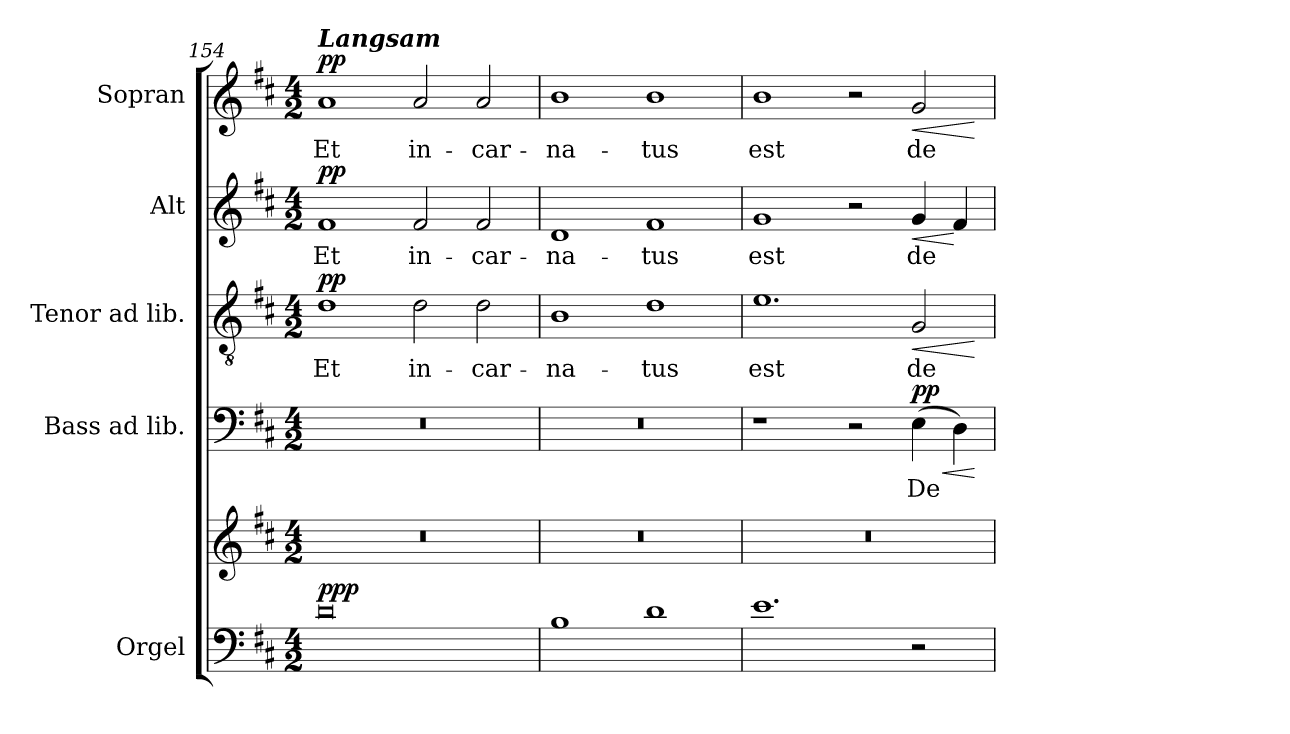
**kern	**kern	**dynam	**kern	**text	**dynam	**kern	**text	**dynam	**kern	**text	**dynam	**kern	**text	**dynam
*part5	*part5	*part5	*part4	*part4	*part4	*part3	*part3	*part3	*part2	*part2	*part2	*part1	*part1	*part1
*staff6	*staff5	*staff5/6	*staff4	*staff4	*staff4	*staff3	*staff3	*staff3	*staff2	*staff2	*staff2	*staff1	*staff1	*staff1
*I"Orgel	*	*	*I"Bass ad lib.	*	*	*I"Tenor ad lib.	*	*	*I"Alt	*	*	*I"Sopran	*	*
*I'Org.	*	*	*I'B.	*	*	*I'T.	*	*	*I'A.	*	*	*I'S.	*	*
*clefF4	*clefG2	*	*clefF4	*	*	*clefGv2	*	*	*clefG2	*	*	*clefG2	*	*
*k[f#c#]	*k[f#c#]	*	*k[f#c#]	*	*	*k[f#c#]	*	*	*k[f#c#]	*	*	*k[f#c#]	*	*
*D:	*D:	*	*D:	*	*	*D:	*	*	*D:	*	*	*D:	*	*
*M4/2	*M4/2	*	*M4/2	*	*	*M4/2	*	*	*M4/2	*	*	*M4/2	*	*
=154	=154	=154	=154	=154	=154	=154	=154	=154	=154	=154	=154	=154	=154	=154
!	!	!	!	!	!	!	!	!	!	!	!	!LO:TX:a:Bi:t=Langsam	!	!
!	!	!LO:DY:a=2	!	!	!	!	!LO:LY:b	!LO:DY:a	!	!LO:LY:b	!LO:DY:a	!	!LO:LY:b	!LO:DY:a
0d	0r	ppp	0r	.	.	1d	Et	pp	1f#	Et	pp	1a	Et	pp
!	!	!	!	!	!	!	!LO:LY:b	!	!	!LO:LY:b	!	!	!LO:LY:b	!
.	.	.	.	.	.	2d\	in-	.	2f#/	in-	.	2a/	in-	.
!	!	!	!	!	!	!	!LO:LY:b	!	!	!LO:LY:b	!	!	!LO:LY:b	!
.	.	.	.	.	.	2d\	-car-	.	2f#/	-car-	.	2a/	-car-	.
=155	=155	=155	=155	=155	=155	=155	=155	=155	=155	=155	=155	=155	=155	=155
!	!	!	!	!	!	!	!LO:LY:b	!	!	!LO:LY:b	!	!	!LO:LY:b	!
1B	0r	.	0r	.	.	1B	-na-	.	1d	-na-	.	1b	-na-	.
!	!	!	!	!	!	!	!LO:LY:b	!	!	!LO:LY:b	!	!	!LO:LY:b	!
1d	.	.	.	.	.	1d	-tus	.	1f#	-tus	.	1b	-tus	.
=156	=156	=156	=156	=156	=156	=156	=156	=156	=156	=156	=156	=156	=156	=156
!	!	!	!	!	!	!	!LO:LY:b	!	!	!LO:LY:b	!	!	!LO:LY:b	!
1.e	0r	.	1r	.	.	1.e	est	.	1g	est	.	1b	est	.
.	.	.	2r	.	.	.	.	.	2r	.	.	2r	.	.
!	!	!	!	!LO:LY:b	!LO:HP:b	!	!LO:LY:b	!LO:HP:b	!	!LO:LY:b	!LO:HP:b	!	!LO:LY:b	!LO:HP:b
!	!	!	!	!	!LO:DY:n=1:a	!	!	!	!	!	!	!	!	!
2r	.	.	(>4E\	De	< pp	2G/	de	<	4g/	de	<	2g/	de	<
.	.	.	4D\)	.	.	.	.	.	4f#/	.	[	.	.	.
.	.	.	.	.	[	.	.	[	.	.	.	.	.	[
=	=	=	=	=	=	=	=	=	=	=	=	=	=	=
*-	*-	*-	*-	*-	*-	*-	*-	*-	*-	*-	*-	*-	*-	*-
